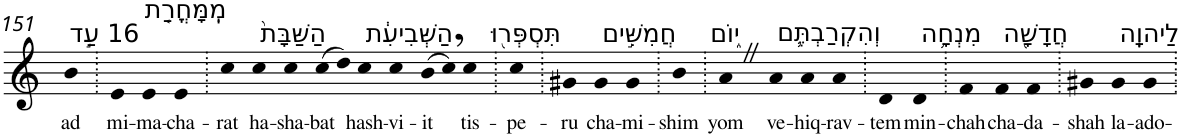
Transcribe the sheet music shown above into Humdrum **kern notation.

**kern	**text
*part1	*part1
*staff1	*staff1
*I"Piano	*
*I'Pno	*
!!LO:PB:g=z
*clefG2	*
*k[]	*
=151	=151
!LO:TX:a:t=16 עַ֣ד	!
!	!LO:LY:b
4b	ad
=152.	=152.
!LO:TX:a:t=מִֽמָּחֳרַ֤ת	!
!	!LO:LY:b
4e	mi-
!	!LO:LY:b
4e	-ma-
!	!LO:LY:b
4e	-cha-
=153.	=153.
!	!LO:LY:b
4cc	-rat
!LO:TX:a:t=הַשַּׁבָּת֙	!
!	!LO:LY:b
4cc	ha-
!	!LO:LY:b
4cc	-sha-
!	!LO:LY:b
(>8cc	-bat
8dd)	.
!LO:TX:a:t=הַשְּׁבִיעִ֔ת	!
!	!LO:LY:b
4cc	hash-
!	!LO:LY:b
4cc	-vi-
!	!LO:LY:b
(>8b	-it
8cc,)	.
!LO:TX:a:t=תִּסְפְּר֖וּ	!
!	!LO:LY:b
4cc	tis-
=154.	=154.
!	!LO:LY:b
4cc	-pe-
=155.	=155.
!	!LO:LY:b
4g#X	-ru
!LO:TX:a:t=חֲמִשִּׁ֣ים	!
!	!LO:LY:b
4g#	cha-
!	!LO:LY:b
4g#	-mi-
=156.	=156.
!	!LO:LY:b
4b	-shim
=157.	=157.
!LO:TX:a:t=י֑וֹם	!
!	!LO:LY:b
4aZ	yom
!LO:TX:a:t=וְהִקְרַבְתֶּ֛ם	!
!	!LO:LY:b
4a	ve-
!	!LO:LY:b
4a	-hiq-
!	!LO:LY:b
4a	-rav-
=158.	=158.
!	!LO:LY:b
4d	-tem
!LO:TX:a:t=מִנְחָ֥ה	!
!	!LO:LY:b
4d	min-
=159.	=159.
!	!LO:LY:b
4f	-chah
!LO:TX:a:t=חֲדָשָׁ֖ה	!
!	!LO:LY:b
4f	cha-
!	!LO:LY:b
4f	-da-
=160.	=160.
!	!LO:LY:b
4g#X	-shah
!LO:TX:a:t=לַיהוָֽה	!
!	!LO:LY:b
4g#	la-
!	!LO:LY:b
4g#	-ado-
=.	=.
*-	*-
